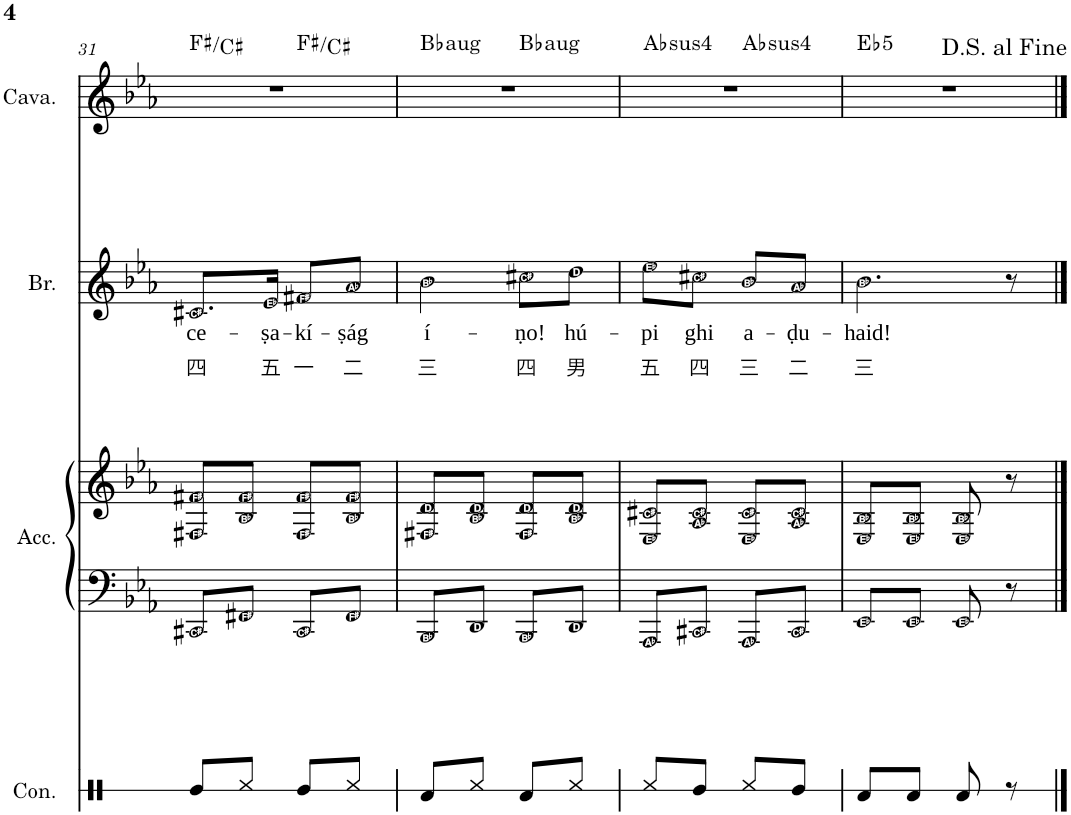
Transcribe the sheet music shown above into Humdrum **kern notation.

**kern	**kern	**kern	**kern	**text	**text	**kern	**harte
*part4	*part3	*part3	*part2	*part2	*part2	*part1	*part1
*staff5	*staff4	*staff3	*staff2	*staff2	*staff2	*staff1	*
*I"Congas	*I"Accordion	*	*I"Brač	*	*	*I"Cavaquinho	*
*I'Con.	*I'Acc.	*	*I'Br.	*	*	*I'Cava.	*
!!LO:PB:g=z
*clefX	*clefF4	*clefG2	*clefG2	*	*	*clefG2	*
*k[]	*k[b-e-a-]	*k[b-e-a-]	*k[b-e-a-]	*	*	*k[b-e-a-]	*
*M2/4	*M2/4	*M2/4	*M2/4	*	*	*M2/4	*
=31	=31	=31	=31	=31	=31	=31	=31
!	!	!	!	!LO:LY:b	!LO:LY:b	!	!
*	*	*	*	*	*	*^	*
8Re/L	8CC#X/L	8F#X/ 8f#X/L	8.c#X/L	ce-	四	2r	4ryy	F#:maj/5
8Rf/J	8FF#X/J	8B-/ 8f#/J	.	.	.	.	.	.
!	!	!	!	!LO:LY:b	!LO:LY:b	!	!	!
.	.	.	16e-/Jk	-ṣa-	五	.	.	.
!	!	!	!	!LO:LY:b	!LO:LY:b	!	!	!
8Re/L	8CC#/L	8F#/ 8f#/L	8f#X/L	-kí-	一	.	4ryy	F#:maj/5
!	!	!	!	!LO:LY:b	!LO:LY:b	!	!	!
8Rf/J	8FF#/J	8B-/ 8f#/J	8a-/J	-ṣág	二	.	.	.
=32	=32	=32	=32	=32	=32	=32	=32	=32
!	!	!	!	!LO:LY:b	!LO:LY:b	!	!	!LO:H:kt=aug
8Rd/L	8BBB-/L	8F#X/ 8d/L	4b-\	í-	三	2r	4ryy	Bb:aug
8Rf/J	8DD/J	8B-/ 8d/J	.	.	.	.	.	.
!	!	!	!	!LO:LY:b	!LO:LY:b	!	!	!LO:H:kt=aug
8Rd/L	8BBB-/L	8F#/ 8d/L	8cc#X\L	-ṇo!	四	.	4ryy	Bb:aug
!	!	!	!	!LO:LY:b	!LO:LY:b	!	!	!
8Rf/J	8DD/J	8B-/ 8d/J	8dd\J	hú-	男	.	.	.
=33	=33	=33	=33	=33	=33	=33	=33	=33
!	!	!	!	!LO:LY:b	!LO:LY:b	!	!	!LO:H:kt=4
8Rf/L	8AAA-/L	8E-/ 8c#X/L	8ee-\L	-pi	五	2r	4ryy	Ab:sus4
!	!	!	!	!LO:LY:b	!LO:LY:b	!	!	!
8Re/J	8CC#X/J	8A-/ 8c#/J	8cc#X\J	ghi	四	.	.	.
!	!	!	!	!LO:LY:b	!LO:LY:b	!	!	!LO:H:kt=4
8Rf/L	8AAA-/L	8E-/ 8c#/L	8b-/L	a-	三	.	4ryy	Ab:sus4
!	!	!	!	!LO:LY:b	!LO:LY:b	!	!	!
8Re/J	8CC#/J	8A-/ 8c#/J	8a-/J	-ḍu-	二	.	.	.
=34	=34	=34	=34	=34	=34	=34	=34	=34
!	!	!	!	!LO:LY:b	!LO:LY:b	!	!	!LO:H:kt=5
*	*	*	*	*	*	*v	*v	*
8Rd/L	8EE-/L	8E-/ 8B-/L	4.b-\	-haid!	三	2r	Eb:(1,5)
8Rd/J	8EE-/J	8E-/ 8B-/J	.	.	.	.	.
8Rd/	8EE-/	8E-/ 8B-/	.	.	.	.	.
8r	8r	8r	8r	.	.	.	.
==	==	==	==	==	==	==	==
*-	*-	*-	*-	*-	*-	*-	*-
